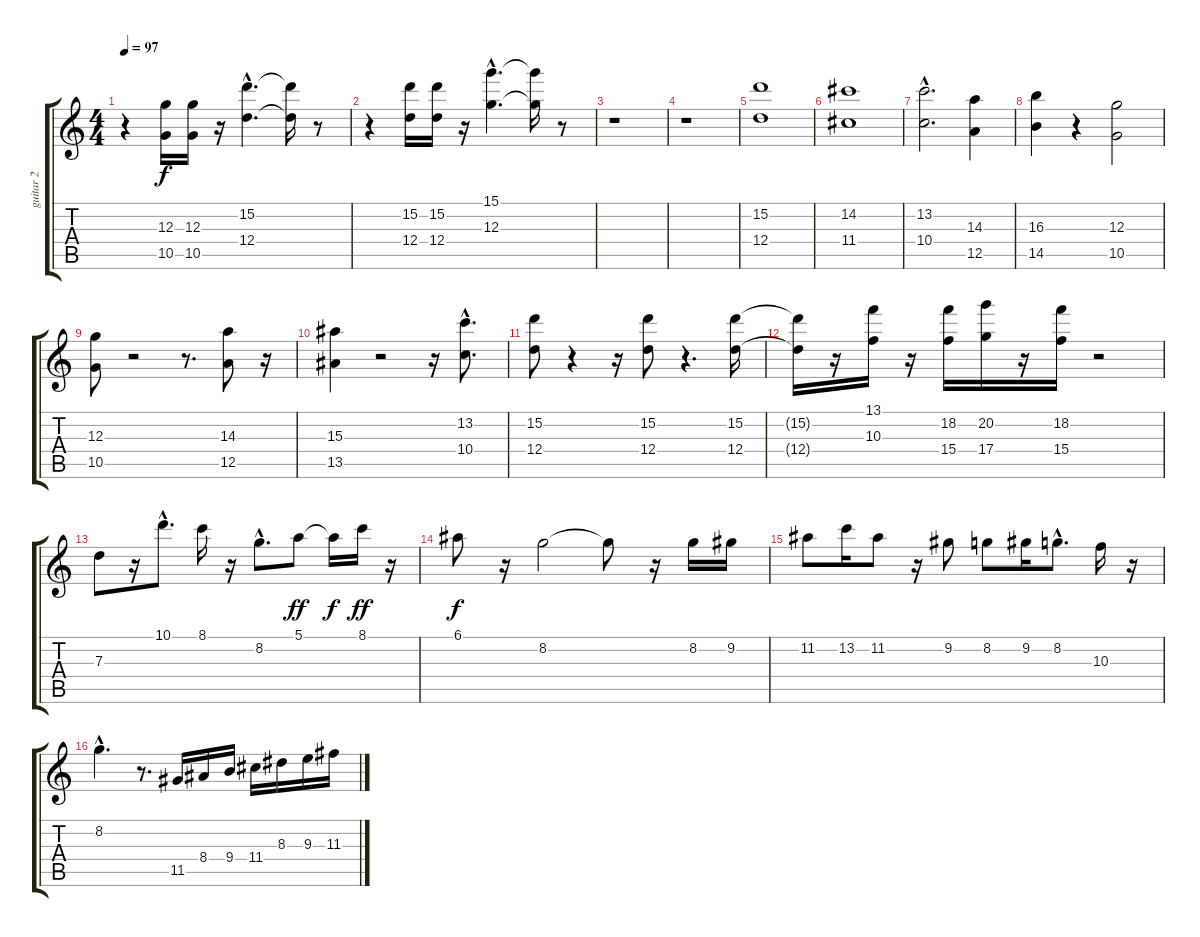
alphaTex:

\track ("guitar 2" "guitar 2") {instrument electricguitarjazz}
\staff {score tabs}
\tuning (E4 B3 G3 D3 A2 E2) {hide}
\ts (4 4)
\tempo 97
\clef g2
\ks c
r.4{dy f} (12.3 10.5).16 (12.3 10.5).16 r.16 (15.2{hac} 12.4{hac}).4{d} (15.2{t} 12.4{t}).16 r.8 |
r.4 (15.2 12.4).16 (15.2 12.4).16 r.16 (15.1{hac} 12.3{hac}).4{d} (15.1{t} 12.3{t}).16 r.8 |
r.1 |
r.1 |
(15.2 12.4).1 |
(14.2 11.4).1 |
(13.2{hac} 10.4{hac}).2{d} (14.3 12.5).4 |
(16.3 14.5).4 r.4 (12.3 10.5).2 |
(12.3 10.5).8 r.2 r.8{d} (14.3 12.5).8 r.16 |
(15.3 13.5).4 r.2 r.16 (13.2{hac} 10.4{hac}).8{d} |
(15.2 12.4).8 r.4 r.16 (15.2 12.4).8 r.4{d} (15.2 12.4).16 |
(15.2{t} 12.4{t}).16 r.16 (13.1 10.3).16 r.16 (18.2 15.4).16 (20.2 17.4).16 r.16 (18.2 15.4).16 r.2 |
7.3.8 r.16 10.1{hac}.8{d} 8.1.16 r.16 8.2{hac}.8{d} 5.1.8{dy ff} 5.1{t}.16{dy f} 8.1.16{dy ff} r.16 |
6.1.8{dy f} r.16 8.2.2 8.2{t}.8 r.16 8.2.16 9.2.16 |
11.2.8 13.2.16 11.2.8 r.16 9.2.8 8.2.8 9.2.16 8.2{hac}.8{d} 10.3.16 r.16 |
8.2{hac}.4{d} r.8{d} 11.5.16 8.4.16 9.4.16 11.4.16 8.3.16 9.3.16 11.3.16
